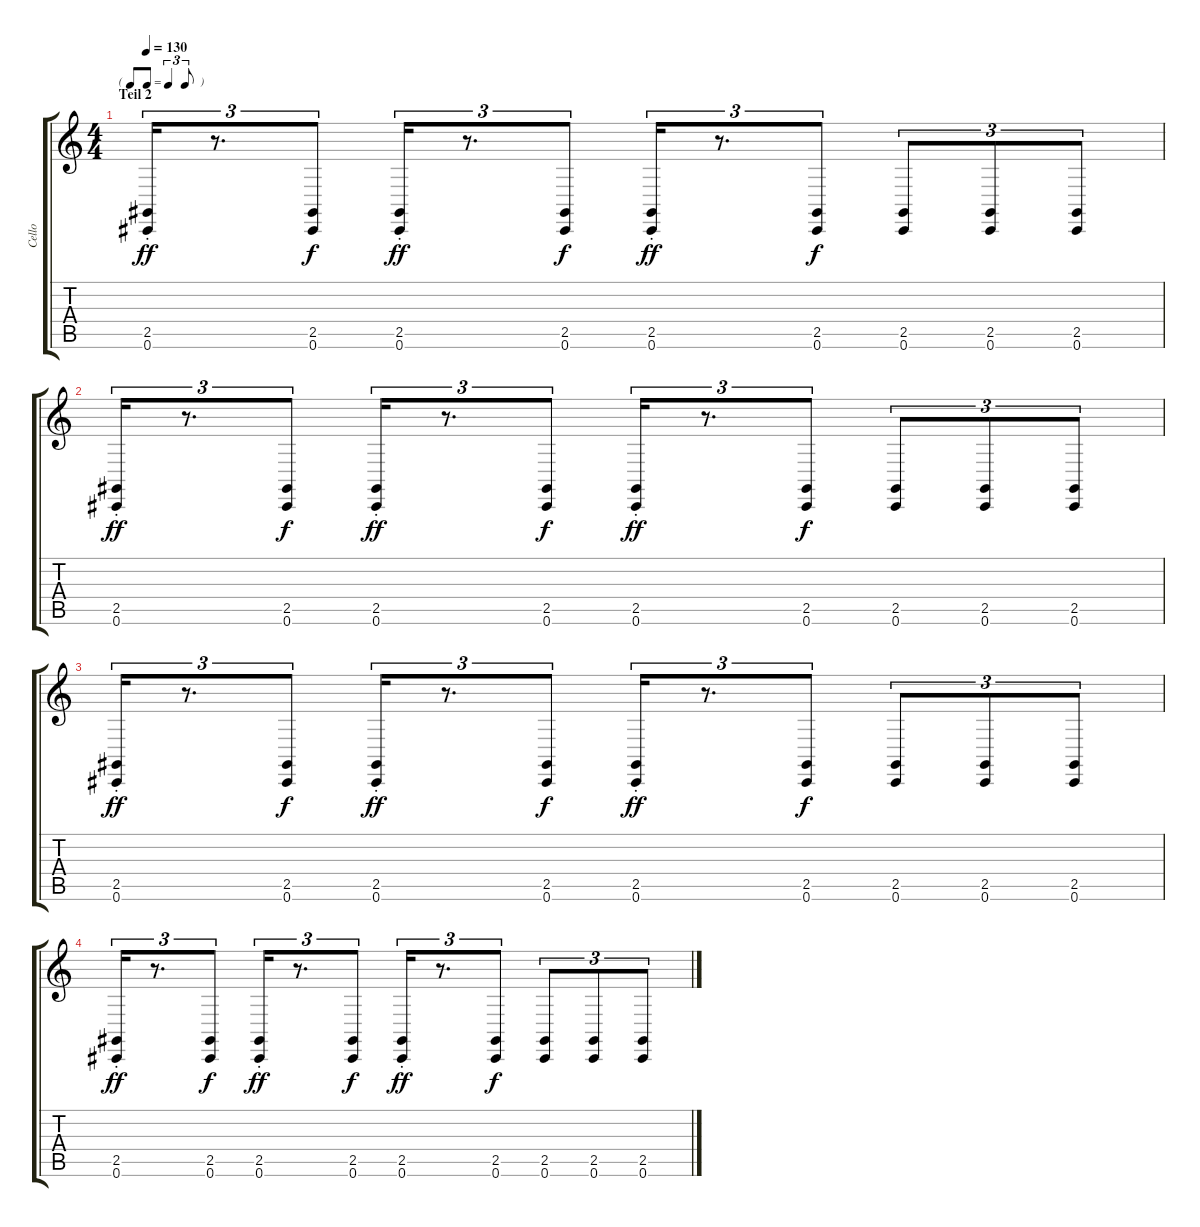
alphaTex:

\track ("Cello" "Cello") {instrument cello}
\staff {score tabs}
\tuning (Db4 Ab3 E3 B2 Gb2 Db2) {hide}
\ts (4 4)
\tf triplet8th
\section ("" "Teil 2")
\tempo 130
\clef g2
\ks c
(2.5{st} 0.6{st}).16{tu (3 2) dy ff} r.8{d tu (3 2)} (2.5 0.6).8{tu (3 2) dy f} (2.5 0.6{st}).16{tu (3 2) dy ff} r.8{d tu (3 2)} (2.5 0.6).8{tu (3 2) dy f} (2.5 0.6{st}).16{tu (3 2) dy ff} r.8{d tu (3 2)} (2.5 0.6).8{tu (3 2) dy f} (2.5 0.6).8{tu (3 2)} (2.5 0.6).8{tu (3 2)} (2.5 0.6).8{tu (3 2)} |
(2.5{st} 0.6{st}).16{tu (3 2) dy ff} r.8{d tu (3 2)} (2.5 0.6).8{tu (3 2) dy f} (2.5 0.6{st}).16{tu (3 2) dy ff} r.8{d tu (3 2)} (2.5 0.6).8{tu (3 2) dy f} (2.5 0.6{st}).16{tu (3 2) dy ff} r.8{d tu (3 2)} (2.5 0.6).8{tu (3 2) dy f} (2.5 0.6).8{tu (3 2)} (2.5 0.6).8{tu (3 2)} (2.5 0.6).8{tu (3 2)} |
(2.5{st} 0.6{st}).16{tu (3 2) dy ff} r.8{d tu (3 2)} (2.5 0.6).8{tu (3 2) dy f} (2.5 0.6{st}).16{tu (3 2) dy ff} r.8{d tu (3 2)} (2.5 0.6).8{tu (3 2) dy f} (2.5 0.6{st}).16{tu (3 2) dy ff} r.8{d tu (3 2)} (2.5 0.6).8{tu (3 2) dy f} (2.5 0.6).8{tu (3 2)} (2.5 0.6).8{tu (3 2)} (2.5 0.6).8{tu (3 2)} |
(2.5{st} 0.6{st}).16{tu (3 2) dy ff} r.8{d tu (3 2)} (2.5 0.6).8{tu (3 2) dy f} (2.5 0.6{st}).16{tu (3 2) dy ff} r.8{d tu (3 2)} (2.5 0.6).8{tu (3 2) dy f} (2.5 0.6{st}).16{tu (3 2) dy ff} r.8{d tu (3 2)} (2.5 0.6).8{tu (3 2) dy f} (2.5 0.6).8{tu (3 2)} (2.5 0.6).8{tu (3 2)} (2.5 0.6).8{tu (3 2)}
